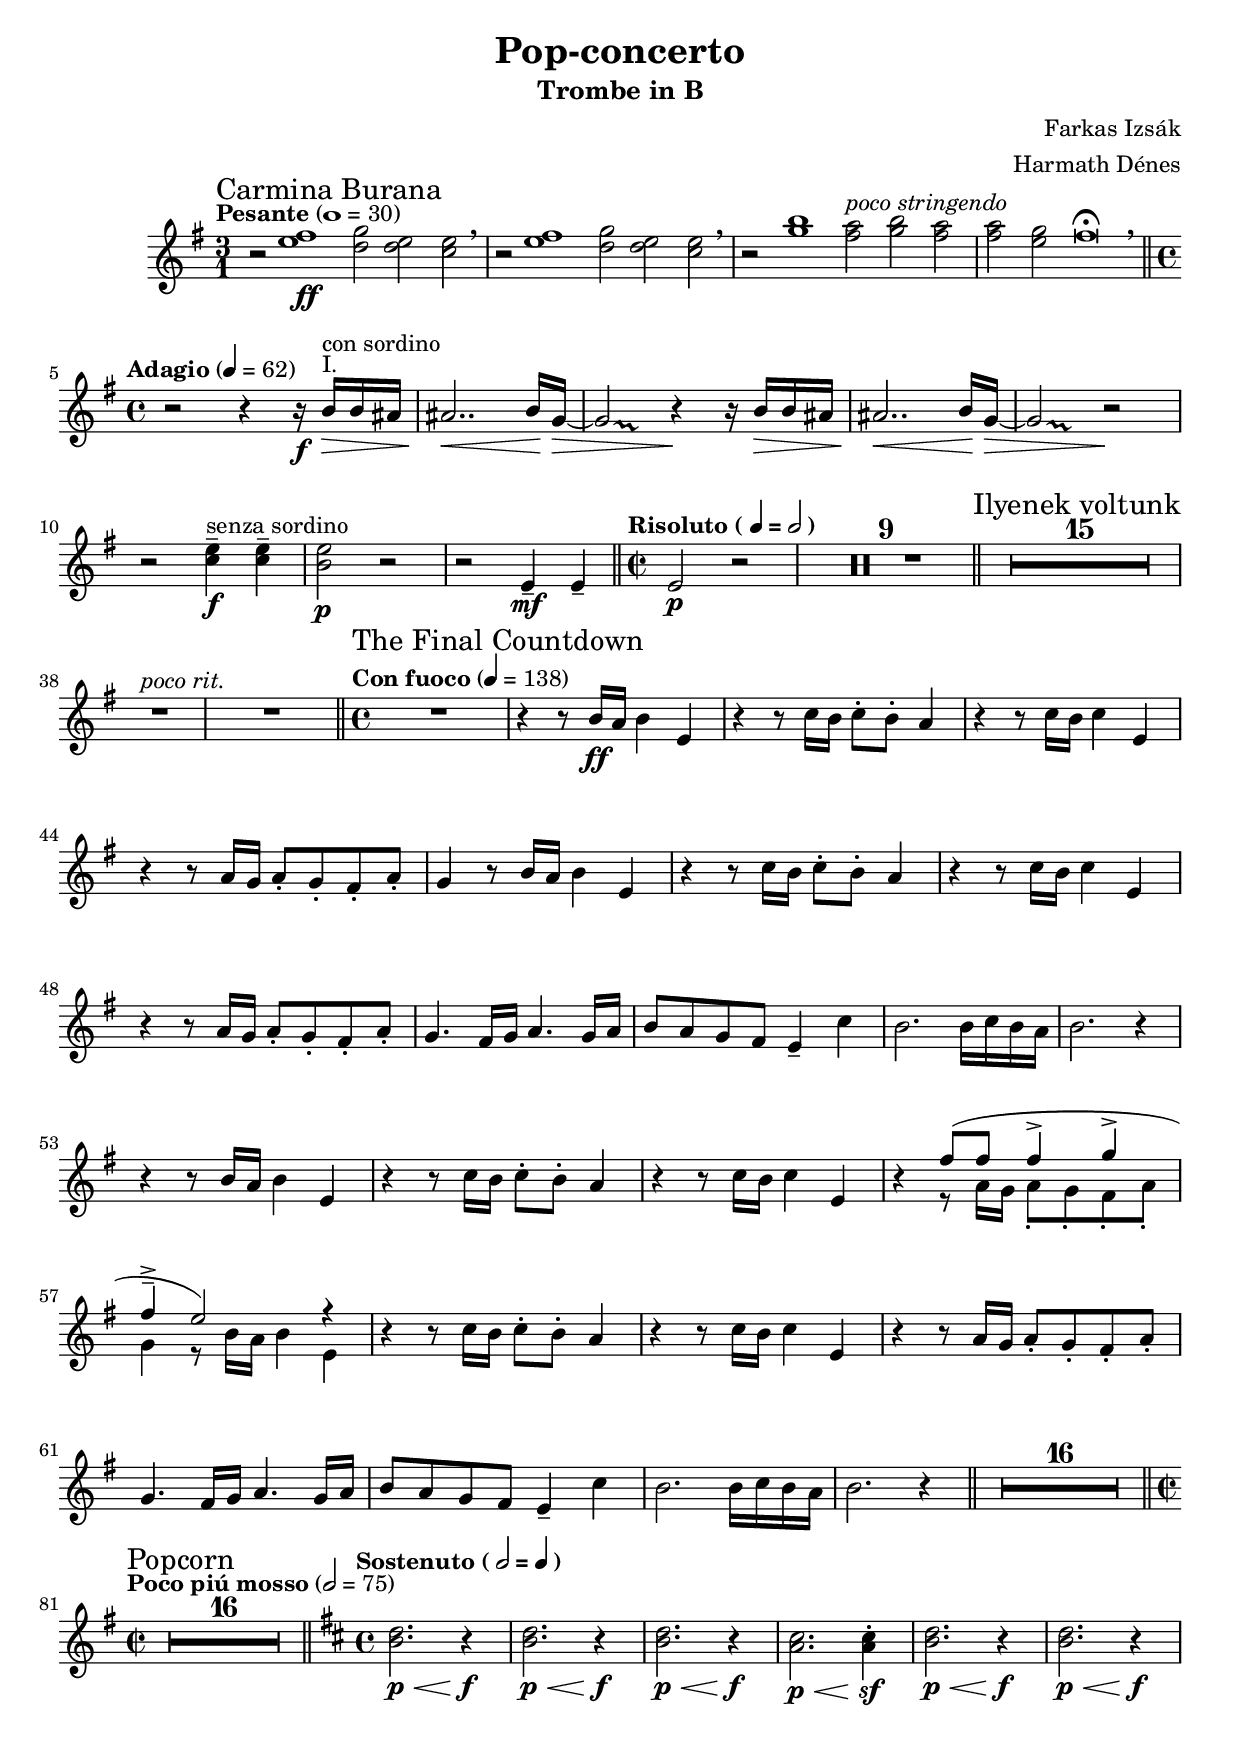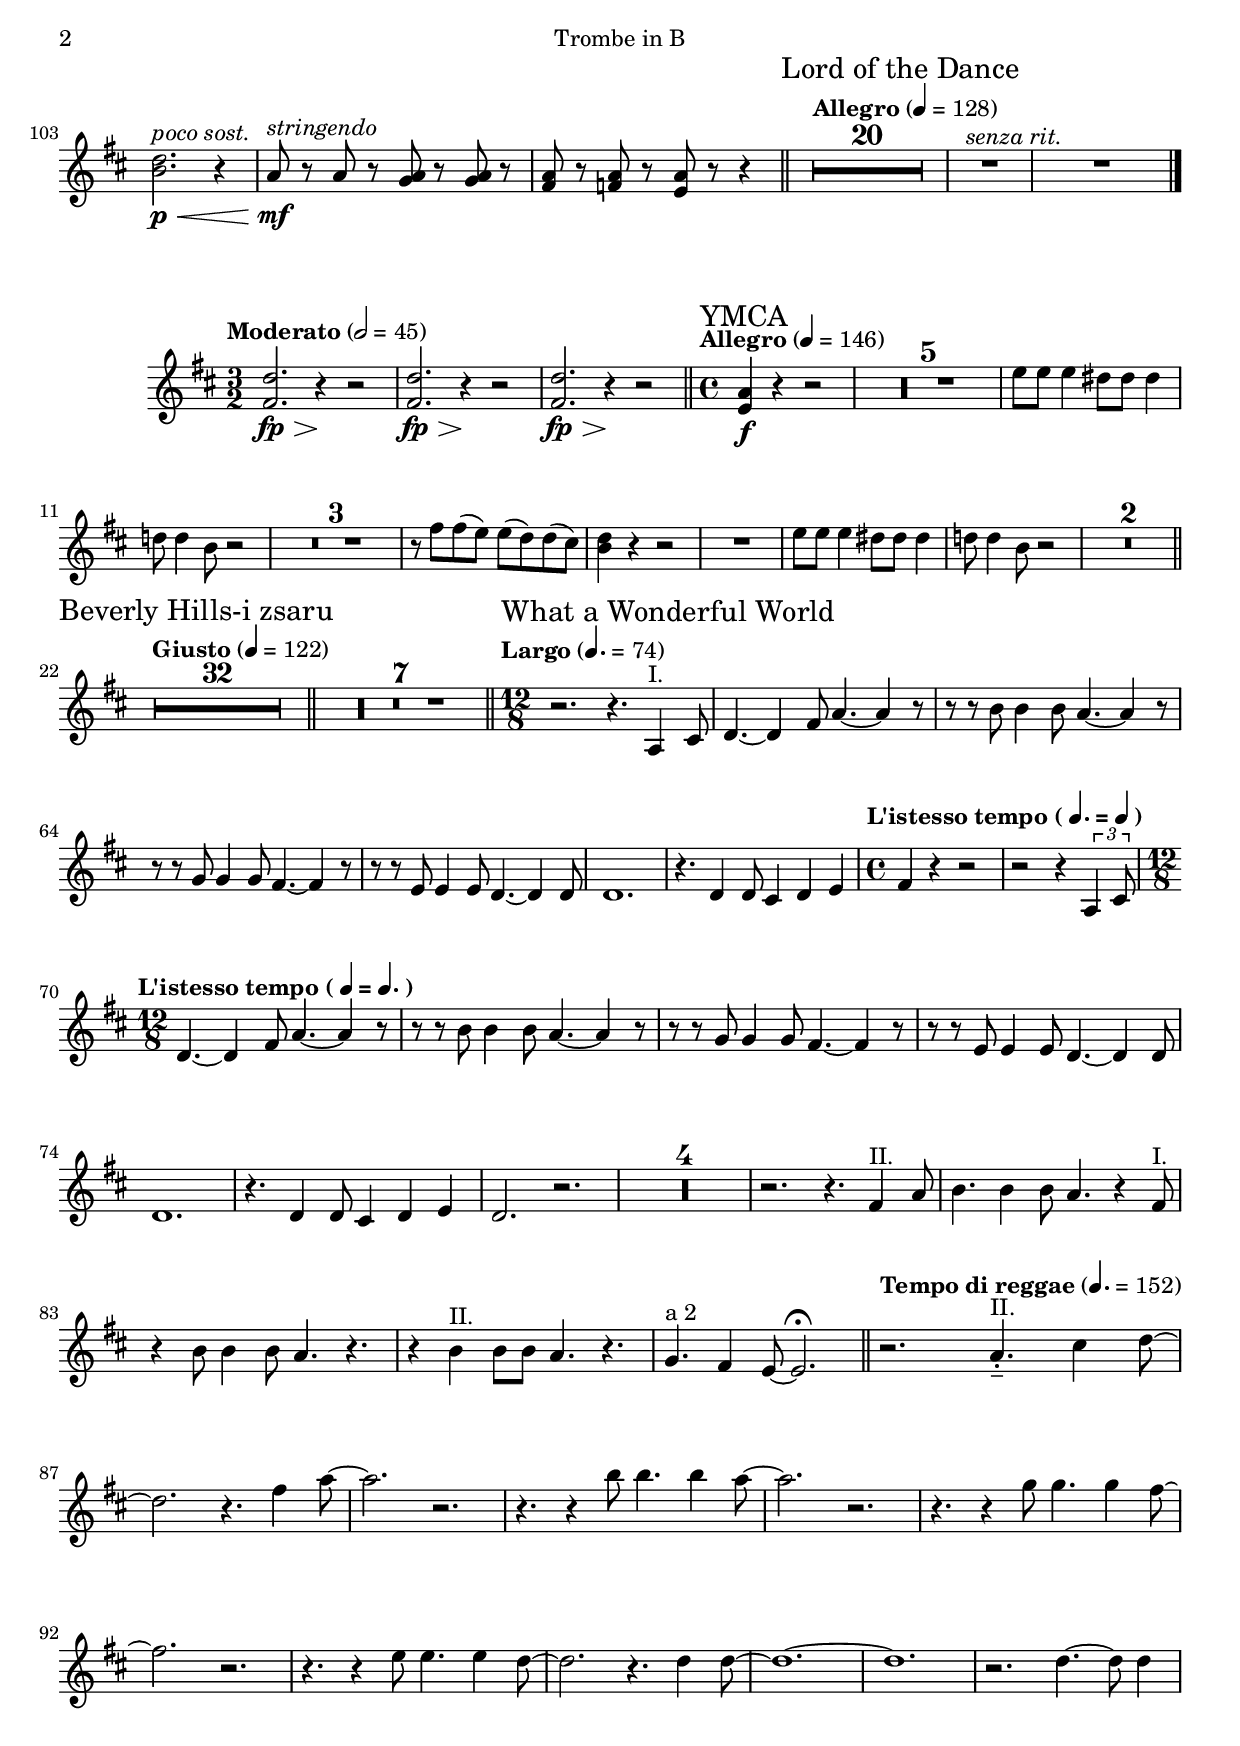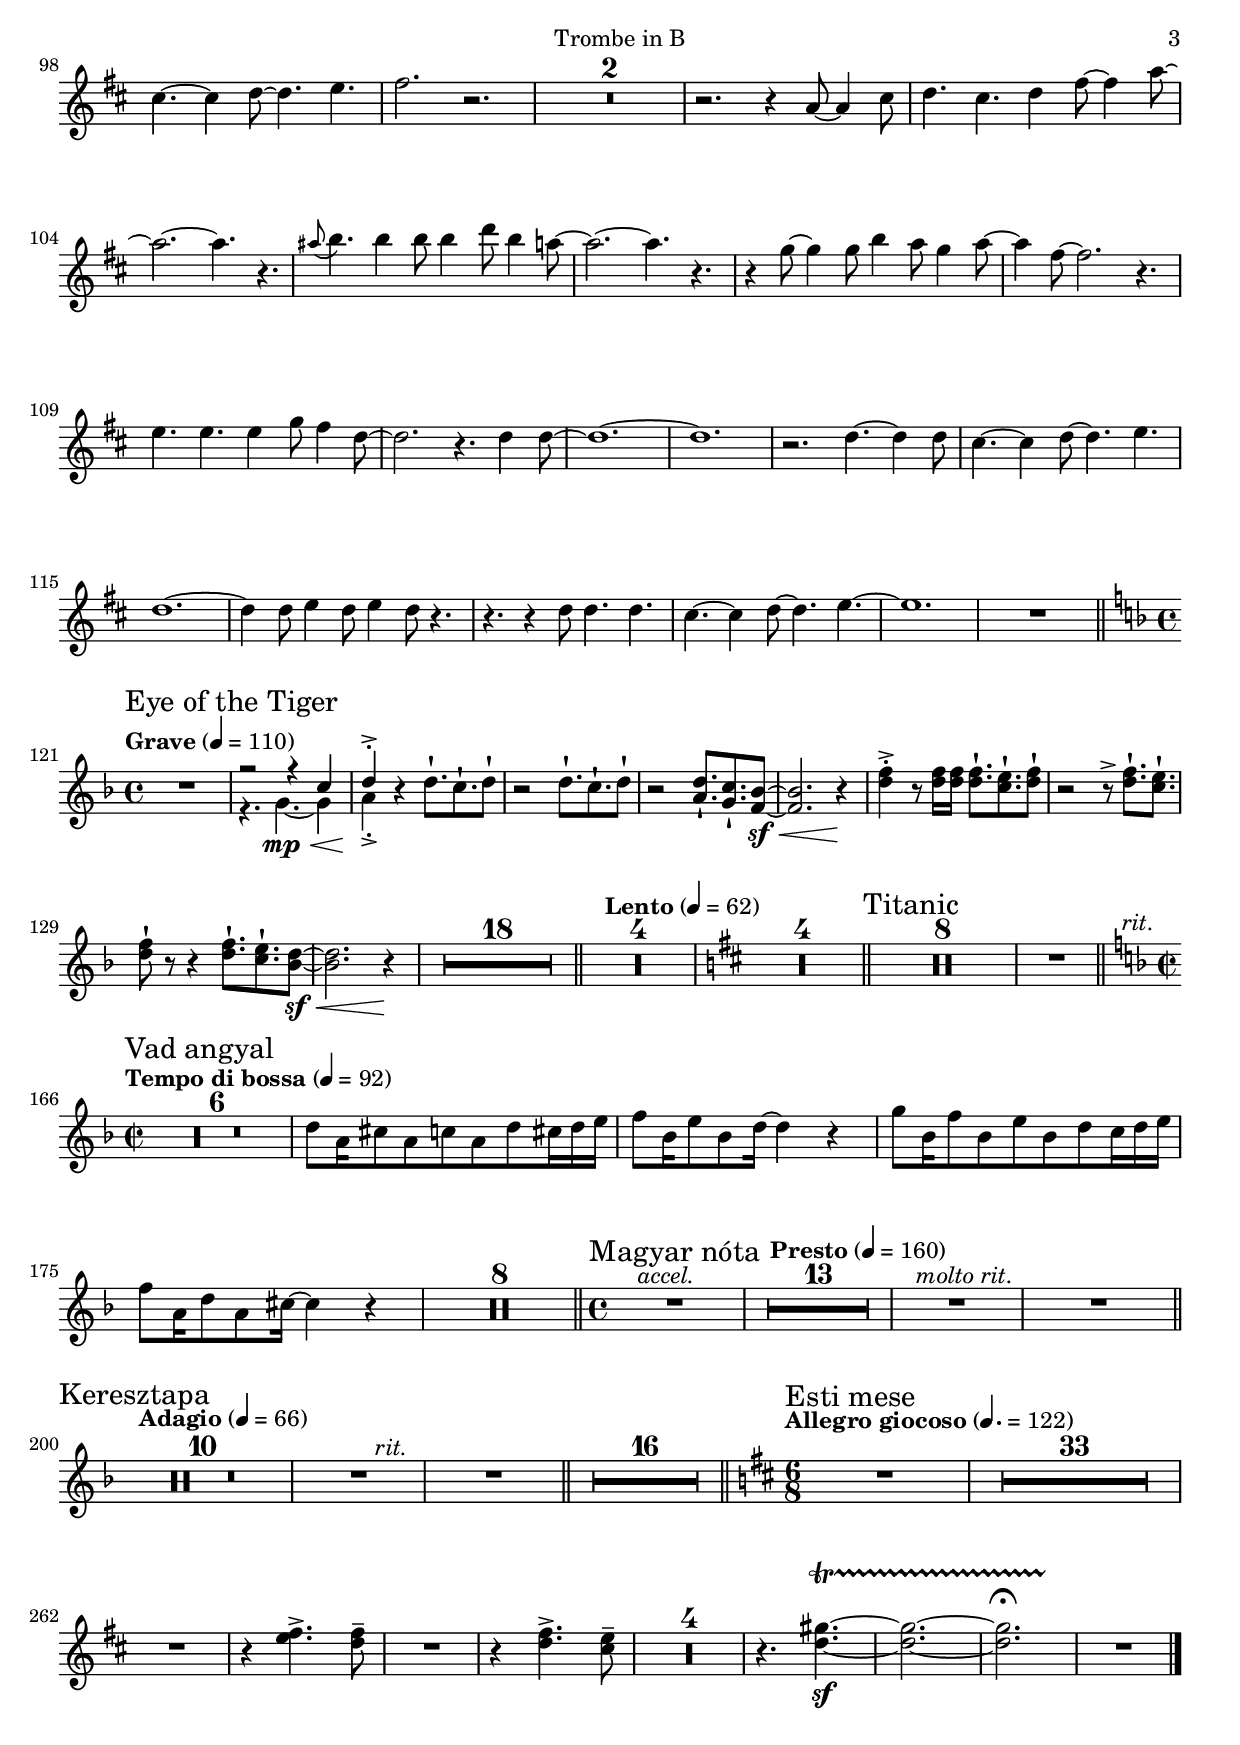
\include "Global.ly"

\header { instrument = "Trombe in B" }

\score { << \GlobalMI \\ \oneVoice \TrombeMI >> }

\score { << \GlobalMII \\ \oneVoice \TrombeMII >> }

\paper { ragged-last-bottom = ##f }